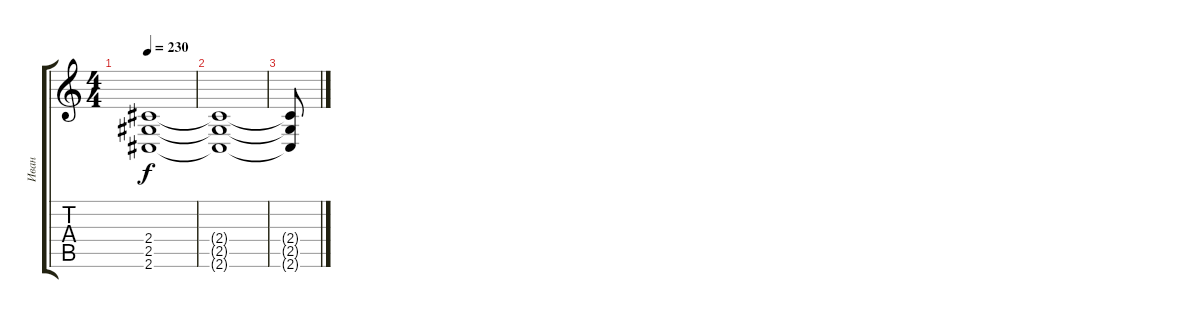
\track ("Иван" "Иван") {instrument distortionguitar}
\staff {score tabs}
\tuning (Db4 Ab3 E3 B2 Gb2 B1) {hide}
\ts (4 4)
\tempo 230
\clef g2
\ks c
(2.4{t} 2.5{t} 2.6{t}).1{dy f} |
(2.4{t} 2.5{t} 2.6{t}).1 |
(2.4{t} 2.5{t} 2.6{t}).8
